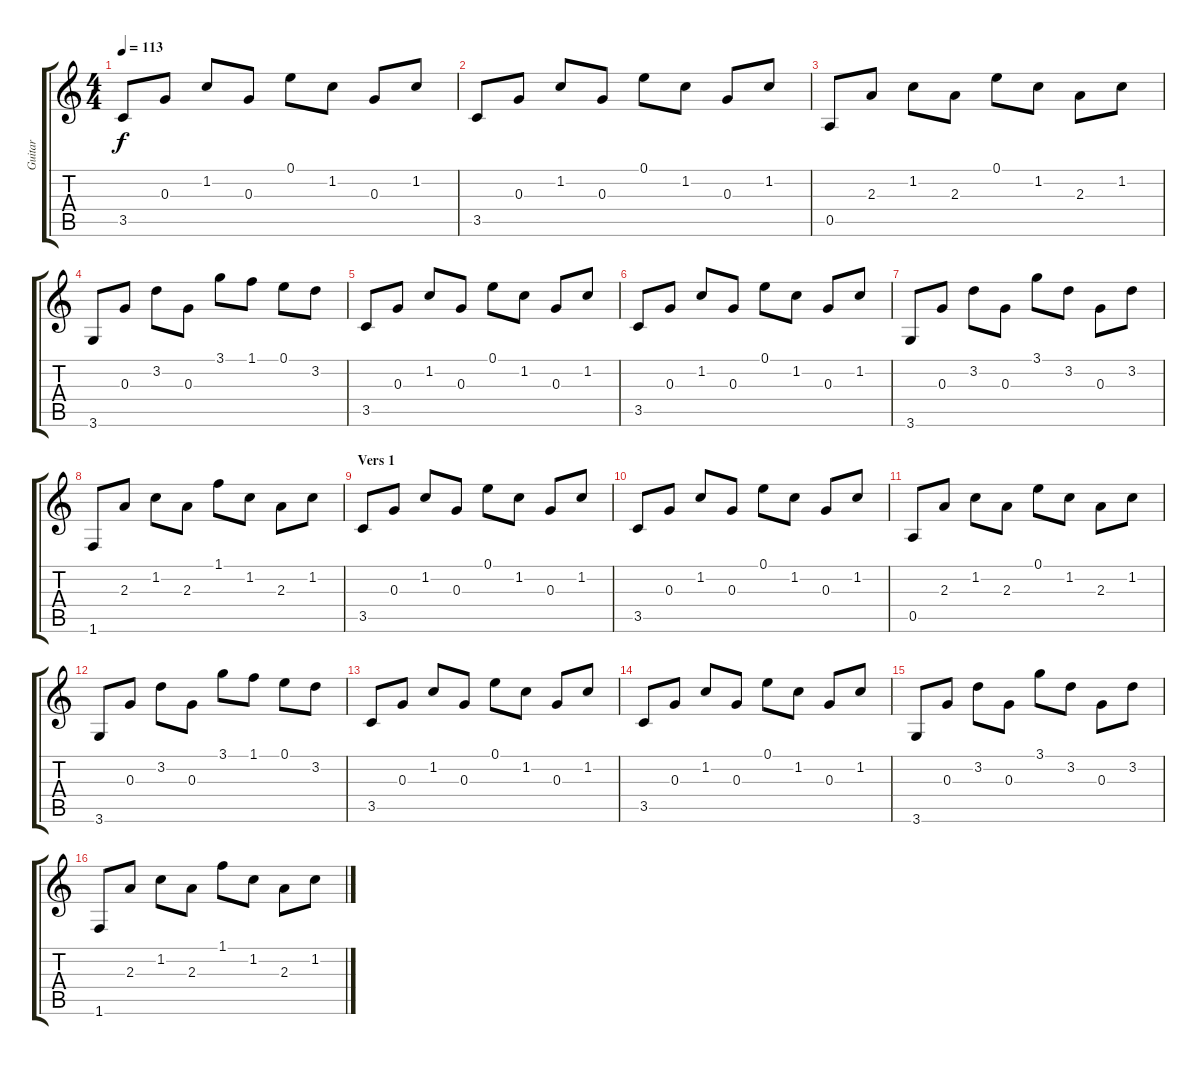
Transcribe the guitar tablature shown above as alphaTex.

\track ("Guitar" "Guitar") {instrument acousticguitarnylon}
\staff {score tabs}
\tuning (E4 B3 G3 D3 A2 E2) {hide}
\ts (4 4)
\tempo 113
\clef g2
\ks c
3.5.8{dy f instrument acousticguitarnylon} 0.3.8 1.2.8 0.3.8 0.1.8 1.2.8 0.3.8 1.2.8 |
3.5.8 0.3.8 1.2.8 0.3.8 0.1.8 1.2.8 0.3.8 1.2.8 |
0.5.8 2.3.8 1.2.8 2.3.8 0.1.8 1.2.8 2.3.8 1.2.8 |
3.6.8 0.3.8 3.2.8 0.3.8 3.1.8 1.1.8 0.1.8 3.2.8 |
3.5.8 0.3.8 1.2.8 0.3.8 0.1.8 1.2.8 0.3.8 1.2.8 |
3.5.8 0.3.8 1.2.8 0.3.8 0.1.8 1.2.8 0.3.8 1.2.8 |
3.6.8 0.3.8 3.2.8 0.3.8 3.1.8 3.2.8 0.3.8 3.2.8 |
1.6.8 2.3.8 1.2.8 2.3.8 1.1.8 1.2.8 2.3.8 1.2.8 |
\section ("" "Vers 1")
3.5.8 0.3.8 1.2.8 0.3.8 0.1.8 1.2.8 0.3.8 1.2.8 |
3.5.8 0.3.8 1.2.8 0.3.8 0.1.8 1.2.8 0.3.8 1.2.8 |
0.5.8 2.3.8 1.2.8 2.3.8 0.1.8 1.2.8 2.3.8 1.2.8 |
3.6.8 0.3.8 3.2.8 0.3.8 3.1.8 1.1.8 0.1.8 3.2.8 |
3.5.8 0.3.8 1.2.8 0.3.8 0.1.8 1.2.8 0.3.8 1.2.8 |
3.5.8 0.3.8 1.2.8 0.3.8 0.1.8 1.2.8 0.3.8 1.2.8 |
3.6.8 0.3.8 3.2.8 0.3.8 3.1.8 3.2.8 0.3.8 3.2.8 |
1.6.8 2.3.8 1.2.8 2.3.8 1.1.8 1.2.8 2.3.8 1.2.8
